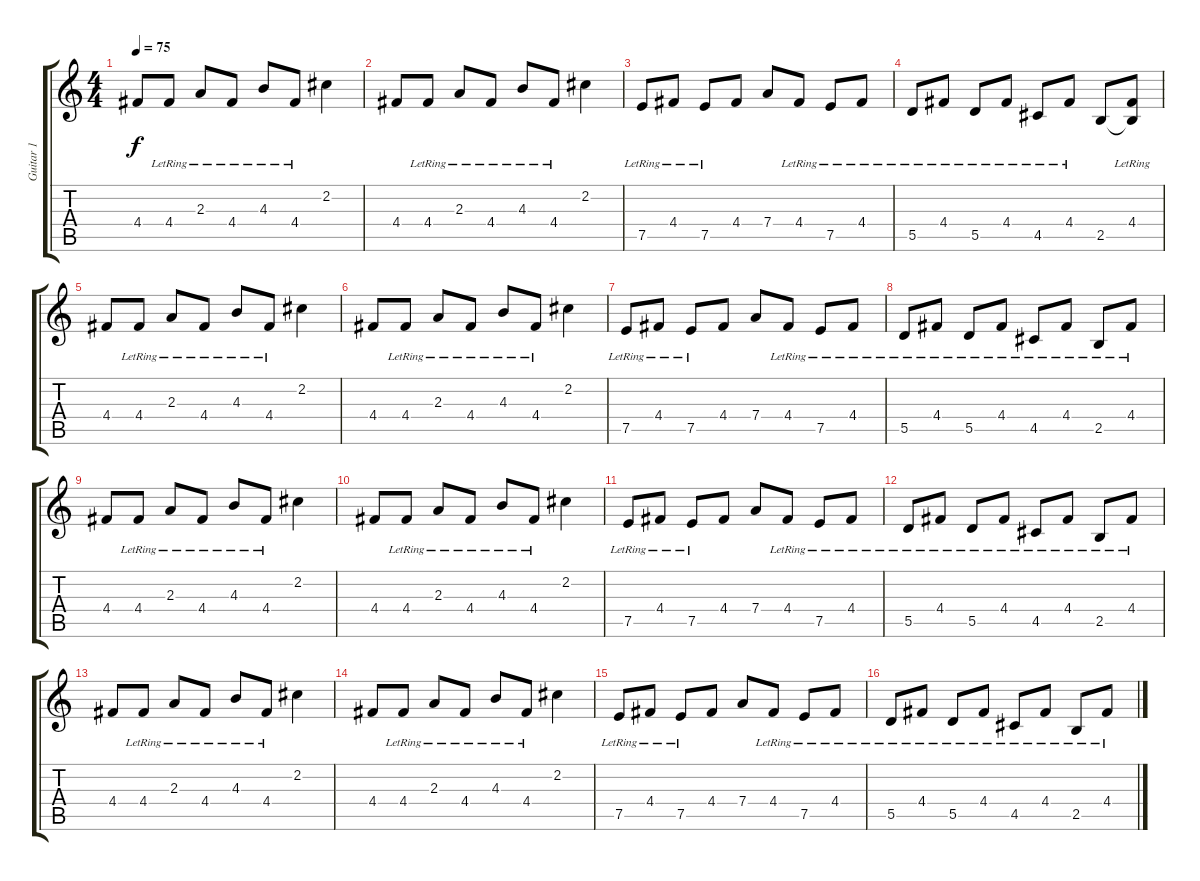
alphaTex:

\track ("Guitar 1" "Guitar 1") {instrument acousticguitarnylon}
\staff {score tabs}
\tuning (E4 B3 G3 D3 A2 E2) {hide}
\ts (4 4)
\tempo 75
\clef g2
\ks c
4.4.8{dy f instrument acousticguitarnylon} 4.4{lr}.8 2.3{lr}.8 4.4{lr}.8 4.3{lr}.8 4.4{lr}.8 2.2.4 |
4.4.8 4.4{lr}.8 2.3{lr}.8 4.4{lr}.8 4.3{lr}.8 4.4{lr}.8 2.2.4 |
7.5{lr}.8 4.4{lr}.8 7.5{lr}.8 4.4.8 7.4.8 4.4{lr}.8 7.5{lr}.8 4.4{lr}.8 |
5.5{lr}.8 4.4{lr}.8 5.5{lr}.8 4.4{lr}.8 4.5{lr}.8 4.4{lr}.8 2.5.8 (4.4{lr} 2.5{t}).8 |
4.4.8 4.4{lr}.8 2.3{lr}.8 4.4{lr}.8 4.3{lr}.8 4.4{lr}.8 2.2.4 |
4.4.8 4.4{lr}.8 2.3{lr}.8 4.4{lr}.8 4.3{lr}.8 4.4{lr}.8 2.2.4 |
7.5{lr}.8 4.4{lr}.8 7.5{lr}.8 4.4.8 7.4.8 4.4{lr}.8 7.5{lr}.8 4.4{lr}.8 |
5.5{lr}.8 4.4{lr}.8 5.5{lr}.8 4.4{lr}.8 4.5{lr}.8 4.4{lr}.8 2.5{lr}.8 4.4{lr}.8 |
4.4.8 4.4{lr}.8 2.3{lr}.8 4.4{lr}.8 4.3{lr}.8 4.4{lr}.8 2.2.4 |
4.4.8 4.4{lr}.8 2.3{lr}.8 4.4{lr}.8 4.3{lr}.8 4.4{lr}.8 2.2.4 |
7.5{lr}.8 4.4{lr}.8 7.5{lr}.8 4.4.8 7.4.8 4.4{lr}.8 7.5{lr}.8 4.4{lr}.8 |
5.5{lr}.8 4.4{lr}.8 5.5{lr}.8 4.4{lr}.8 4.5{lr}.8 4.4{lr}.8 2.5{lr}.8 4.4{lr}.8 |
4.4.8 4.4{lr}.8 2.3{lr}.8 4.4{lr}.8 4.3{lr}.8 4.4{lr}.8 2.2.4 |
4.4.8 4.4{lr}.8 2.3{lr}.8 4.4{lr}.8 4.3{lr}.8 4.4{lr}.8 2.2.4 |
7.5{lr}.8 4.4{lr}.8 7.5{lr}.8 4.4.8 7.4.8 4.4{lr}.8 7.5{lr}.8 4.4{lr}.8 |
5.5{lr}.8 4.4{lr}.8 5.5{lr}.8 4.4{lr}.8 4.5{lr}.8 4.4{lr}.8 2.5{lr}.8 4.4{lr}.8
